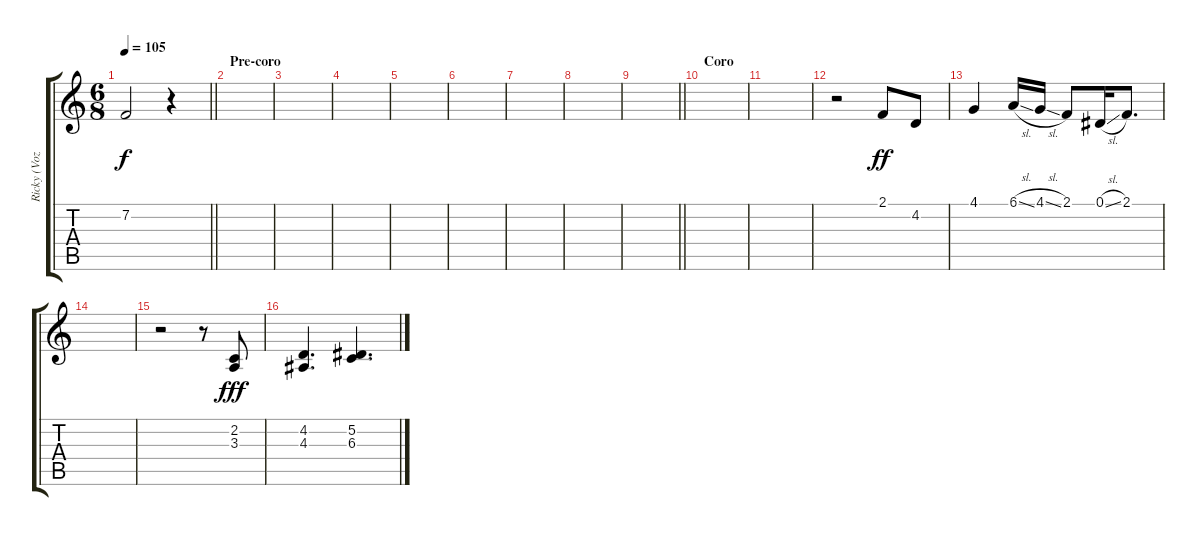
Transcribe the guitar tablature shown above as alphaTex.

\track ("Ricky (Voz)" "Ricky (Voz") {instrument lead1square}
\staff {score tabs}
\tuning (Eb4 Bb3 Gb3 Db3 Ab2 Eb2) {hide}
\ts (6 8)
\tempo 105
\clef g2
\barLineRight lightlight
\ks c
7.2{t}.2{dy f} r.4 |
\section ("" "Pre-coro")
|
|
|
|
|
|
|
\barLineRight lightlight
|
\section ("" "Coro")
|
|
r.2 2.1.8{dy ff} 4.2.8 |
4.1.4 6.1{sl}.16 4.1{sl}.16 2.1.8 0.1{sl}.16 2.1.8{d} |
|
r.2 r.8 (2.2 3.3).8{dy fff} |
(4.2 4.3).4{d} (5.2 6.3).4{d}
